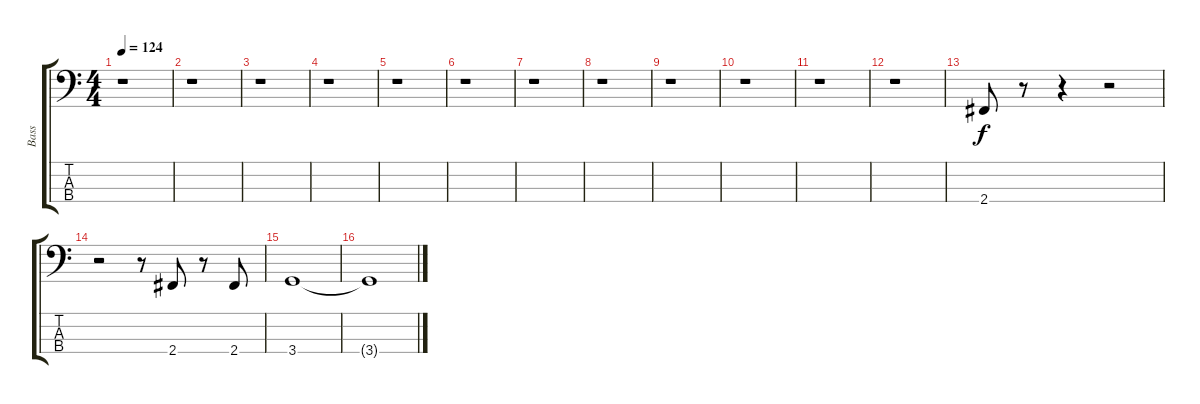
\track ("Bass" "Bass") {instrument electricbassfinger}
\staff {score tabs}
\tuning (G2 D2 A1 E1) {hide}
\ts (4 4)
\tempo 124
\clef f4
\ks c
r.1{dy f instrument electricbassfinger} |
r.1 |
r.1 |
r.1 |
r.1 |
r.1 |
r.1 |
r.1 |
r.1 |
r.1 |
r.1 |
r.1 |
2.4.8 r.8 r.4 r.2 |
r.2 r.8 2.4.8 r.8 2.4.8 |
3.4.1 |
3.4{t}.1
